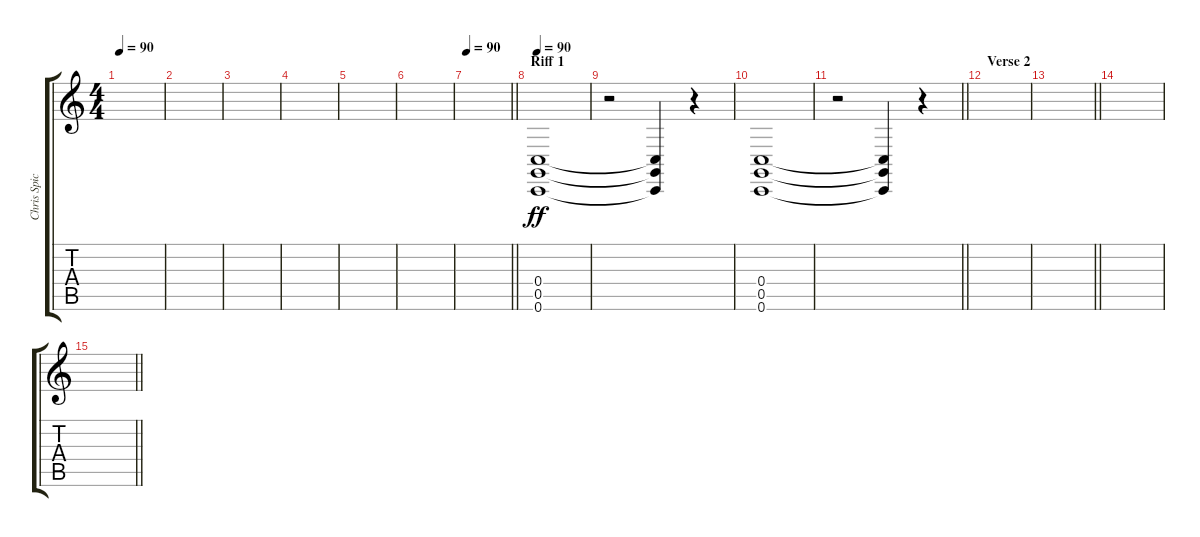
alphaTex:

\track ("Chris Spicuzza" "Chris Spic") {instrument pizzicatostrings}
\staff {score tabs}
\tuning (D4 A3 F3 C3 G2 C2) {hide}
\ts (4 4)
\tempo 90
\clef g2
\ks c
|
|
|
|
|
|
\tempo 90
\barLineRight lightlight
|
\section ("" "Riff 1")
\tempo 90
(0.4 0.5 0.6).1{dy ff volume 7 instrument synthvoice} |
r.2 (0.4{t} 0.5{t} 0.6{t}).4 r.4 |
(0.4 0.5 0.6).1 |
\barLineRight lightlight
r.2 (0.4{t} 0.5{t} 0.6{t}).4 r.4 |
\section ("" "Verse 2")
|
\barLineRight lightlight
|
|
\barLineRight lightlight
